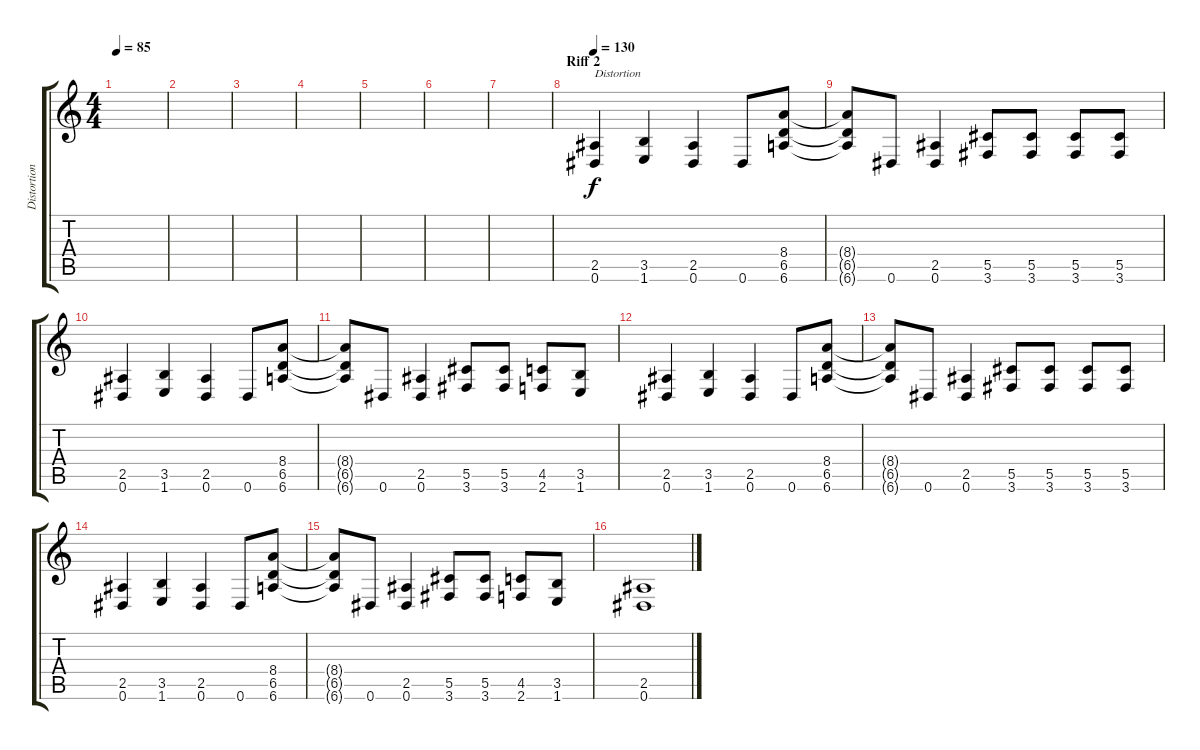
\track ("Distortion Lead" "Distortion") {instrument distortionguitar}
\staff {score tabs}
\tuning (Eb4 Bb3 Gb3 Db3 Ab2 Eb2) {hide}
\ts (4 4)
\tempo 85
\clef g2
\ks c
|
|
|
|
|
|
|
\section ("" "Riff 2")
\tempo 130
(2.5 0.6).4{txt "Distortion"} (3.5 1.6).4 (2.5 0.6).4 0.6.8 (8.4 6.5 6.6).8 |
(8.4{t} 6.5{t} 6.6{t}).8 0.6.8 (2.5 0.6).4 (5.5 3.6).8 (5.5 3.6).8 (5.5 3.6).8 (5.5 3.6).8 |
(2.5 0.6).4 (3.5 1.6).4 (2.5 0.6).4 0.6.8 (8.4 6.5 6.6).8 |
(8.4{t} 6.5{t} 6.6{t}).8 0.6.8 (2.5 0.6).4 (5.5 3.6).8 (5.5 3.6).8 (4.5 2.6).8 (3.5 1.6).8 |
(2.5 0.6).4 (3.5 1.6).4 (2.5 0.6).4 0.6.8 (8.4 6.5 6.6).8 |
(8.4{t} 6.5{t} 6.6{t}).8 0.6.8 (2.5 0.6).4 (5.5 3.6).8 (5.5 3.6).8 (5.5 3.6).8 (5.5 3.6).8 |
(2.5 0.6).4 (3.5 1.6).4 (2.5 0.6).4 0.6.8 (8.4 6.5 6.6).8 |
(8.4{t} 6.5{t} 6.6{t}).8 0.6.8 (2.5 0.6).4 (5.5 3.6).8 (5.5 3.6).8 (4.5 2.6).8 (3.5 1.6).8 |
(2.5 0.6).1
